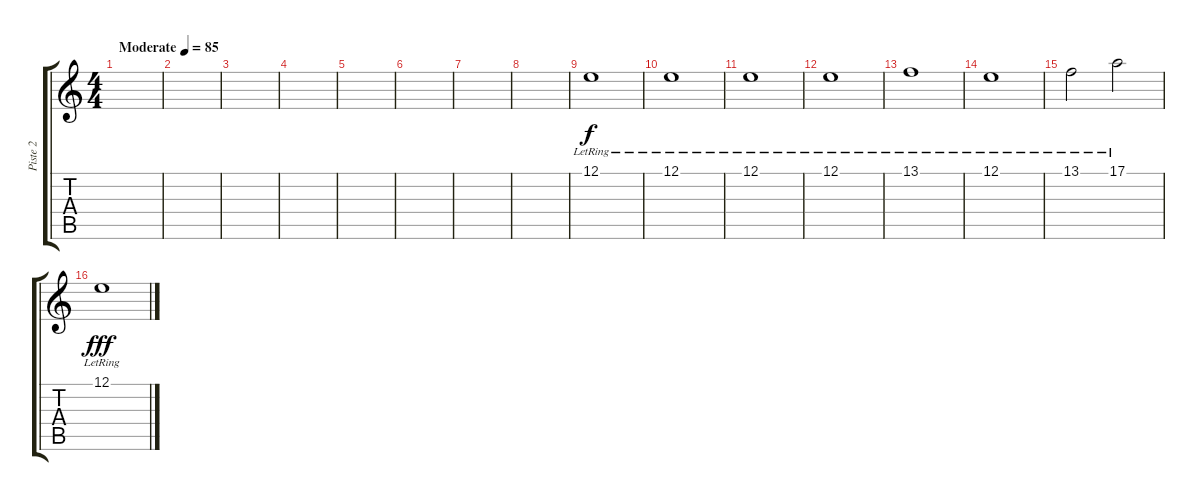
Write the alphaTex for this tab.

\track ("Piste 2" "Piste 2") {instrument vibraphone}
\staff {score tabs}
\tuning (E4 B3 G3 D3 A2 E2) {hide}
\ts (4 4)
\tempo (85 "Moderate")
\clef g2
\ks c
|
|
|
|
|
|
|
|
12.1{lr}.1 |
12.1{lr}.1 |
12.1{lr}.1 |
12.1{lr}.1 |
13.1{lr}.1 |
12.1{lr}.1 |
13.1{lr}.2 17.1{lr}.2 |
12.1{lr}.1{dy fff}
